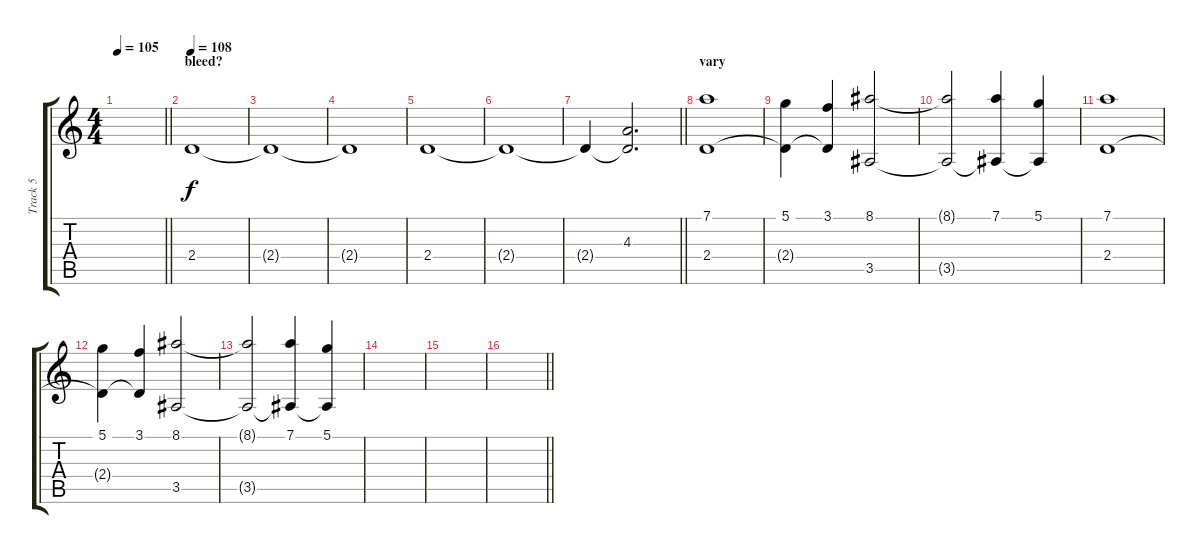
\track ("Track 5" "Track 5") {instrument distortionguitar}
\staff {score tabs}
\tuning (D4 A3 F3 C3 G2 D2) {hide}
\ts (4 4)
\tempo 105
\clef g2
\barLineRight lightlight
\ks c
|
\section ("" "bleed?")
\tempo 108
2.4.1 |
2.4{t}.1 |
2.4{t}.1 |
2.4.1 |
2.4{t}.1 |
\barLineRight lightlight
2.4{t}.4 (4.3 2.4{t}).2{d} |
\section ("" "vary")
(7.1 2.4).1 |
(5.1 2.4{t}).4 (3.1 2.4{t}).4 (8.1 3.5).2 |
(8.1{t} 3.5{t}).2 (7.1 3.5{t}).4 (5.1 3.5{t}).4 |
(7.1 2.4).1 |
(5.1 2.4{t}).4 (3.1 2.4{t}).4 (8.1 3.5).2 |
(8.1{t} 3.5{t}).2 (7.1 3.5{t}).4 (5.1 3.5{t}).4 |
|
|
\barLineRight lightlight
